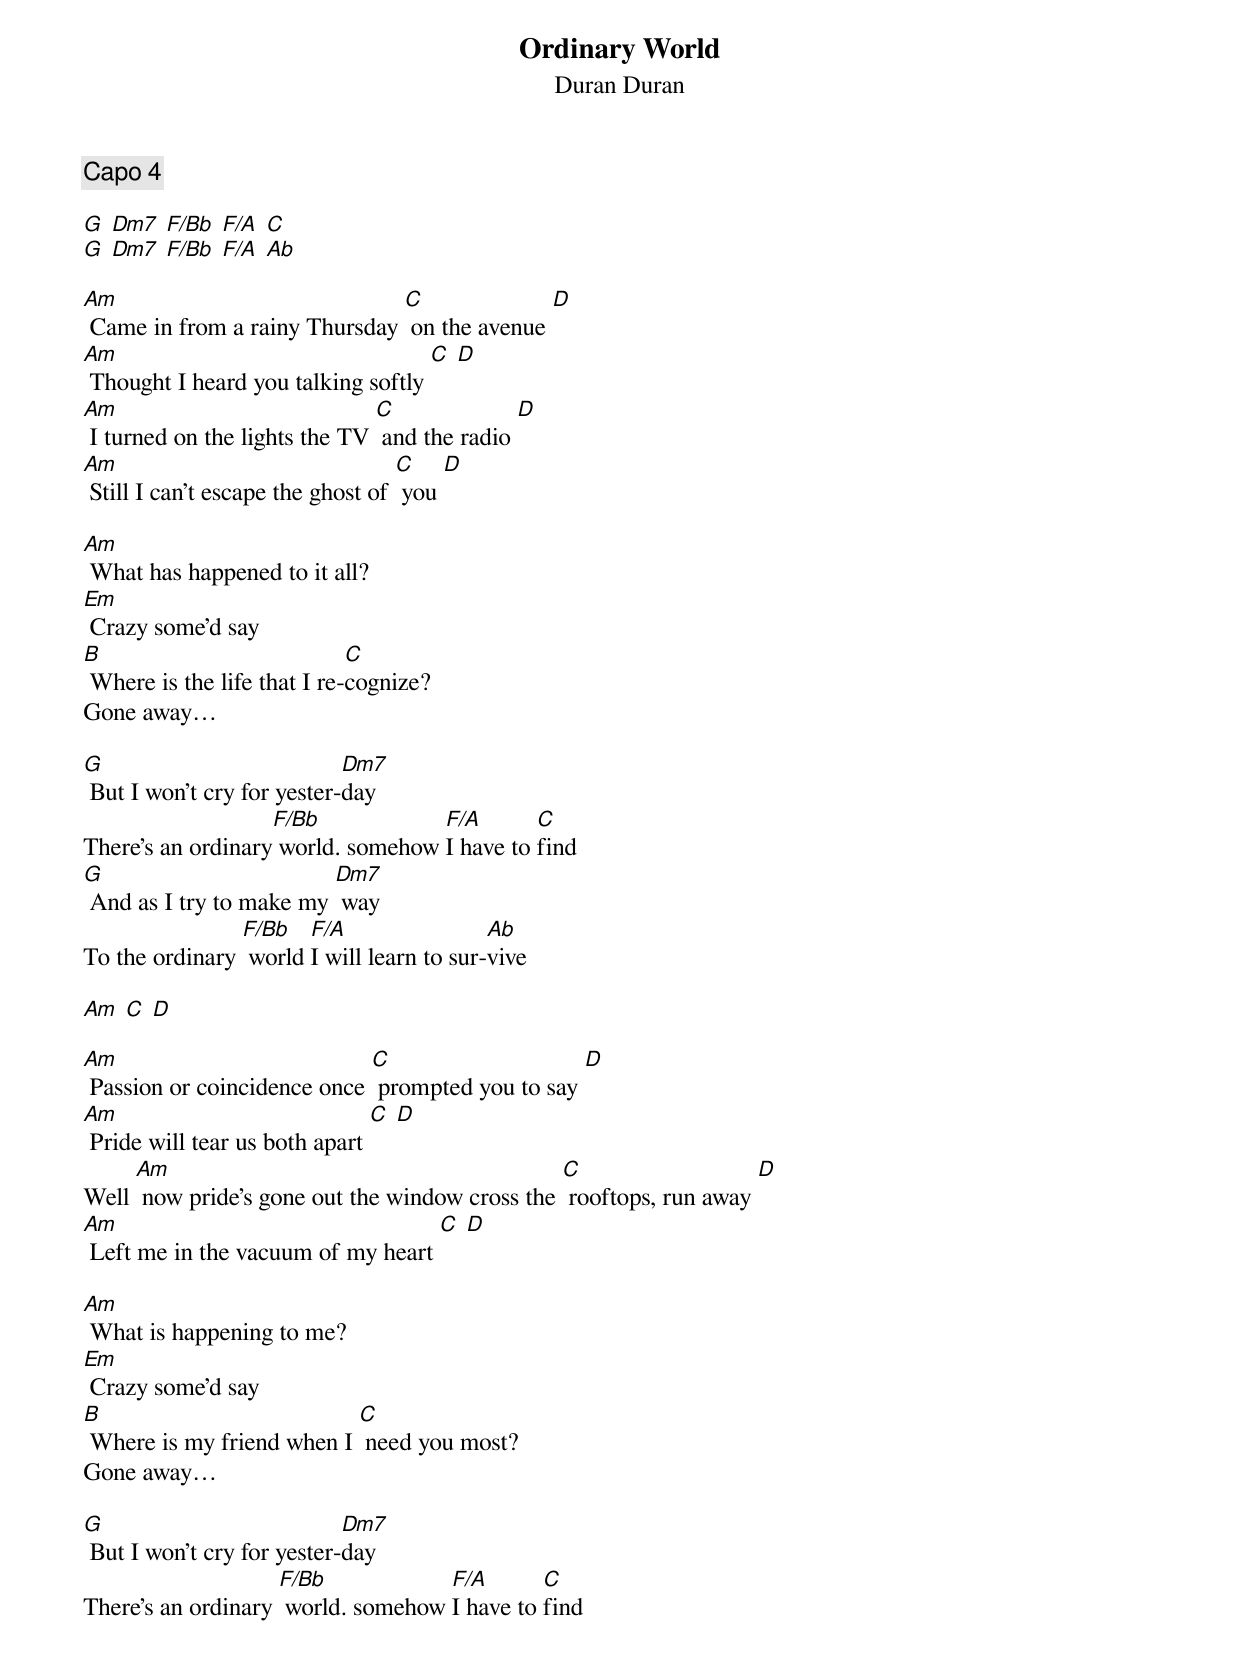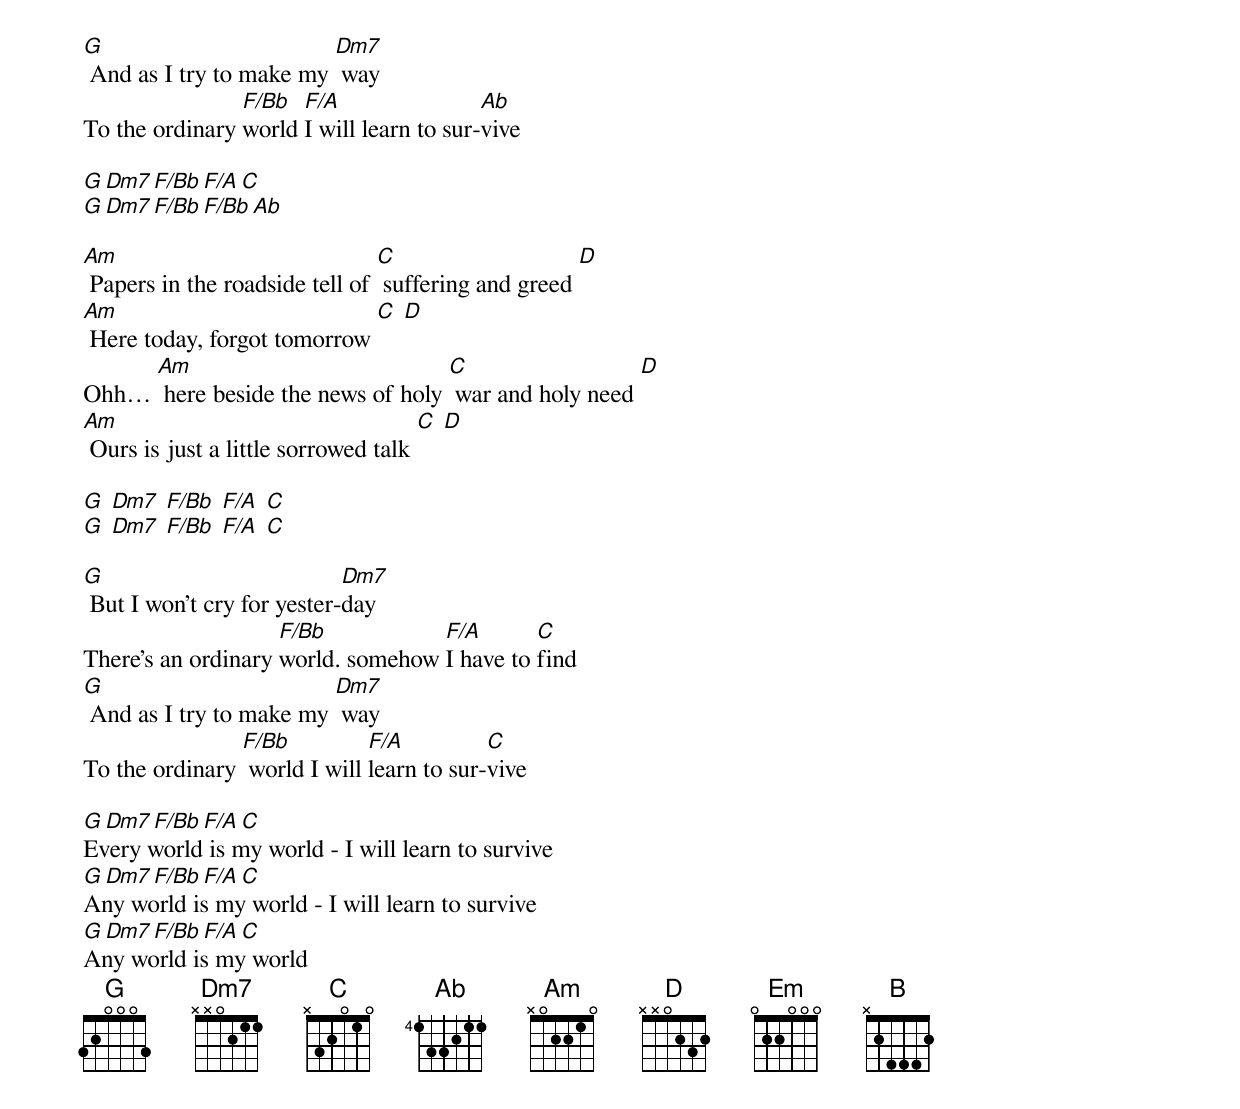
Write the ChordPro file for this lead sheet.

{title: Ordinary World}
{subtitle: Duran Duran}
{c: Capo 4}

[G] [Dm7] [F/Bb] [F/A] [C]
[G] [Dm7] [F/Bb] [F/A] [Ab]

[Am] Came in from a rainy Thursday [C] on the avenue [D]
[Am] Thought I heard you talking softly [C] [D]
[Am] I turned on the lights the TV [C] and the radio [D]
[Am] Still I can't escape the ghost of [C] you [D]

[Am] What has happened to it all?
[Em] Crazy some’d say
[B] Where is the life that I re-[C]cognize?
Gone away…

[G] But I won't cry for yester-[Dm7]day
There's an ordinary[F/Bb] world. somehow [F/A]I have to [C]find
[G] And as I try to make my [Dm7] way
To the ordinary [F/Bb] world [F/A]I will learn to sur-[Ab]vive

[Am] [C] [D]

[Am] Passion or coincidence once [C] prompted you to say [D]
[Am] Pride will tear us both apart [C] [D]
Well [Am] now pride's gone out the window cross the [C] rooftops, run away [D]
[Am] Left me in the vacuum of my heart [C] [D]

[Am] What is happening to me?
[Em] Crazy some’d say
[B] Where is my friend when I [C] need you most?
Gone away…

[G] But I won't cry for yester-[Dm7]day
There's an ordinary [F/Bb] world. somehow [F/A]I have to [C]find
[G] And as I try to make my [Dm7] way
To the ordinary [F/Bb]world [F/A]I will learn to sur-[Ab]vive

[G][Dm7][F/Bb][F/A][C]
[G][Dm7][F/Bb][F/Bb][Ab]

[Am] Papers in the roadside tell of [C] suffering and greed [D]
[Am] Here today, forgot tomorrow [C] [D]
Ohh… [Am] here beside the news of holy [C] war and holy need [D]
[Am] Ours is just a little sorrowed talk [C] [D]

[G] [Dm7] [F/Bb] [F/A] [C]
[G] [Dm7] [F/Bb] [F/A] [C]

[G] But I won't cry for yester-[Dm7]day
There's an ordinary [F/Bb]world. somehow [F/A]I have to [C]find
[G] And as I try to make my [Dm7] way
To the ordinary [F/Bb] world I will [F/A]learn to sur-[C]vive

[G][Dm7][F/Bb][F/A][C]
Every world is my world - I will learn to survive
[G][Dm7][F/Bb][F/A][C]
Any world is my world - I will learn to survive
[G][Dm7][F/Bb][F/A][C]
Any world is my world
